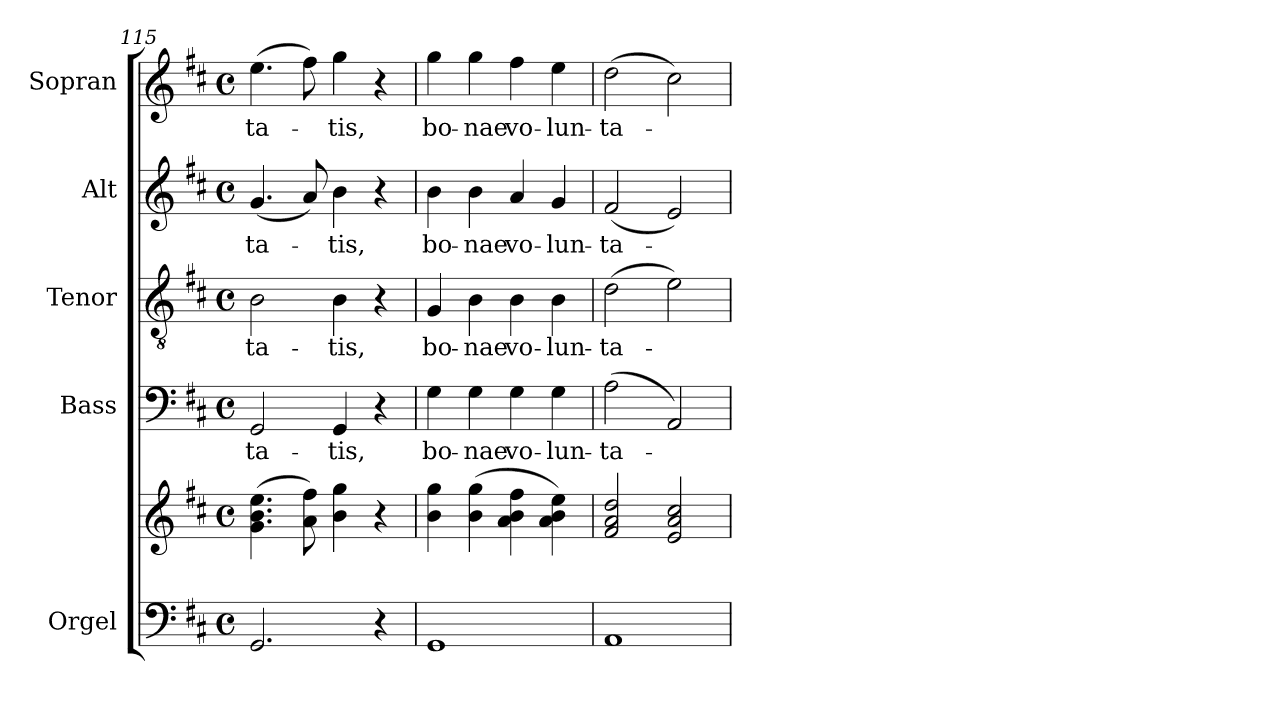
**kern	**kern	**kern	**text	**kern	**text	**kern	**text	**kern	**text
*part5	*part5	*part4	*part4	*part3	*part3	*part2	*part2	*part1	*part1
*staff6	*staff5	*staff4	*staff4	*staff3	*staff3	*staff2	*staff2	*staff1	*staff1
*I"Orgel	*	*I"Bass	*	*I"Tenor	*	*I"Alt	*	*I"Sopran	*
*I'Org.	*	*I'B.	*	*I'T.	*	*I'A.	*	*I'S.	*
*clefF4	*clefG2	*clefF4	*	*clefGv2	*	*clefG2	*	*clefG2	*
*k[f#c#]	*k[f#c#]	*k[f#c#]	*	*k[f#c#]	*	*k[f#c#]	*	*k[f#c#]	*
*D:	*D:	*D:	*	*D:	*	*D:	*	*D:	*
*M4/4	*M4/4	*M4/4	*	*M4/4	*	*M4/4	*	*M4/4	*
*met(c)	*met(c)	*met(c)	*	*met(c)	*	*met(c)	*	*met(c)	*
=115	=115	=115	=115	=115	=115	=115	=115	=115	=115
!	!	!	!LO:LY:b	!	!LO:LY:b	!	!LO:LY:b	!	!LO:LY:b
2.GG/	(>4.g\ 4.b\ 4.ee\	2GG/	-ta-	2B\	-ta-	(<4.g/	-ta-	(>4.ee\	-ta-
.	8a\ 8ff#\)	.	.	.	.	8a/)	.	8ff#\)	.
!	!	!	!LO:LY:b	!	!LO:LY:b	!	!LO:LY:b	!	!LO:LY:b
.	4b\ 4gg\	4GG/	-tis,	4B\	-tis,	4b\	-tis,	4gg\	-tis,
4r	4r	4r	.	4r	.	4r	.	4r	.
=116	=116	=116	=116	=116	=116	=116	=116	=116	=116
!	!	!	!LO:LY:b	!	!LO:LY:b	!	!LO:LY:b	!	!LO:LY:b
1GG	4b\ 4gg\	4G\	bo-	4G/	bo-	4b\	bo-	4gg\	bo-
!	!	!	!LO:LY:b	!	!LO:LY:b	!	!LO:LY:b	!	!LO:LY:b
.	(>4b\ 4gg\	4G\	-nae	4B\	-nae	4b\	-nae	4gg\	-nae
!	!	!	!LO:LY:b	!	!LO:LY:b	!	!LO:LY:b	!	!LO:LY:b
.	4a\ 4b\ 4ff#\	4G\	vo-	4B\	vo-	4a/	vo-	4ff#\	vo-
!	!	!	!LO:LY:b	!	!LO:LY:b	!	!LO:LY:b	!	!LO:LY:b
.	4a\ 4b\ 4ee\)	4G\	-lun-	4B\	-lun-	4g/	-lun-	4ee\	-lun-
=117	=117	=117	=117	=117	=117	=117	=117	=117	=117
!	!	!	!LO:LY:b	!	!LO:LY:b	!	!LO:LY:b	!	!LO:LY:b
1AA	2f#/ 2a/ 2dd/	(>2A\	-ta-	(>2d\	-ta-	(<2f#/	-ta-	(>2dd\	-ta-
.	2e/ 2a/ 2cc#/	2AA/)	.	2e\)	.	2e/)	.	2cc#\)	.
=	=	=	=	=	=	=	=	=	=
*-	*-	*-	*-	*-	*-	*-	*-	*-	*-
